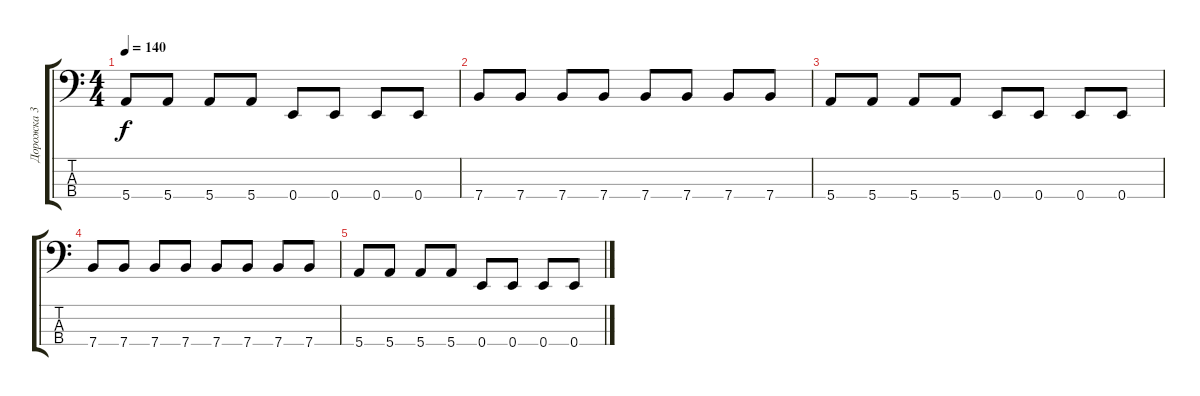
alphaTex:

\track ("Дорожка 3" "Дорожка 3") {instrument electricbasspick}
\staff {score tabs}
\tuning (G2 D2 A1 E1) {hide}
\ts (4 4)
\tempo 140
\clef f4
\ks c
5.4.8{dy f} 5.4.8 5.4.8 5.4.8 0.4.8 0.4.8 0.4.8 0.4.8 |
7.4.8 7.4.8 7.4.8 7.4.8 7.4.8 7.4.8 7.4.8 7.4.8 |
5.4.8 5.4.8 5.4.8 5.4.8 0.4.8 0.4.8 0.4.8 0.4.8 |
7.4.8 7.4.8 7.4.8 7.4.8 7.4.8 7.4.8 7.4.8 7.4.8 |
5.4.8 5.4.8 5.4.8 5.4.8 0.4.8 0.4.8 0.4.8 0.4.8
